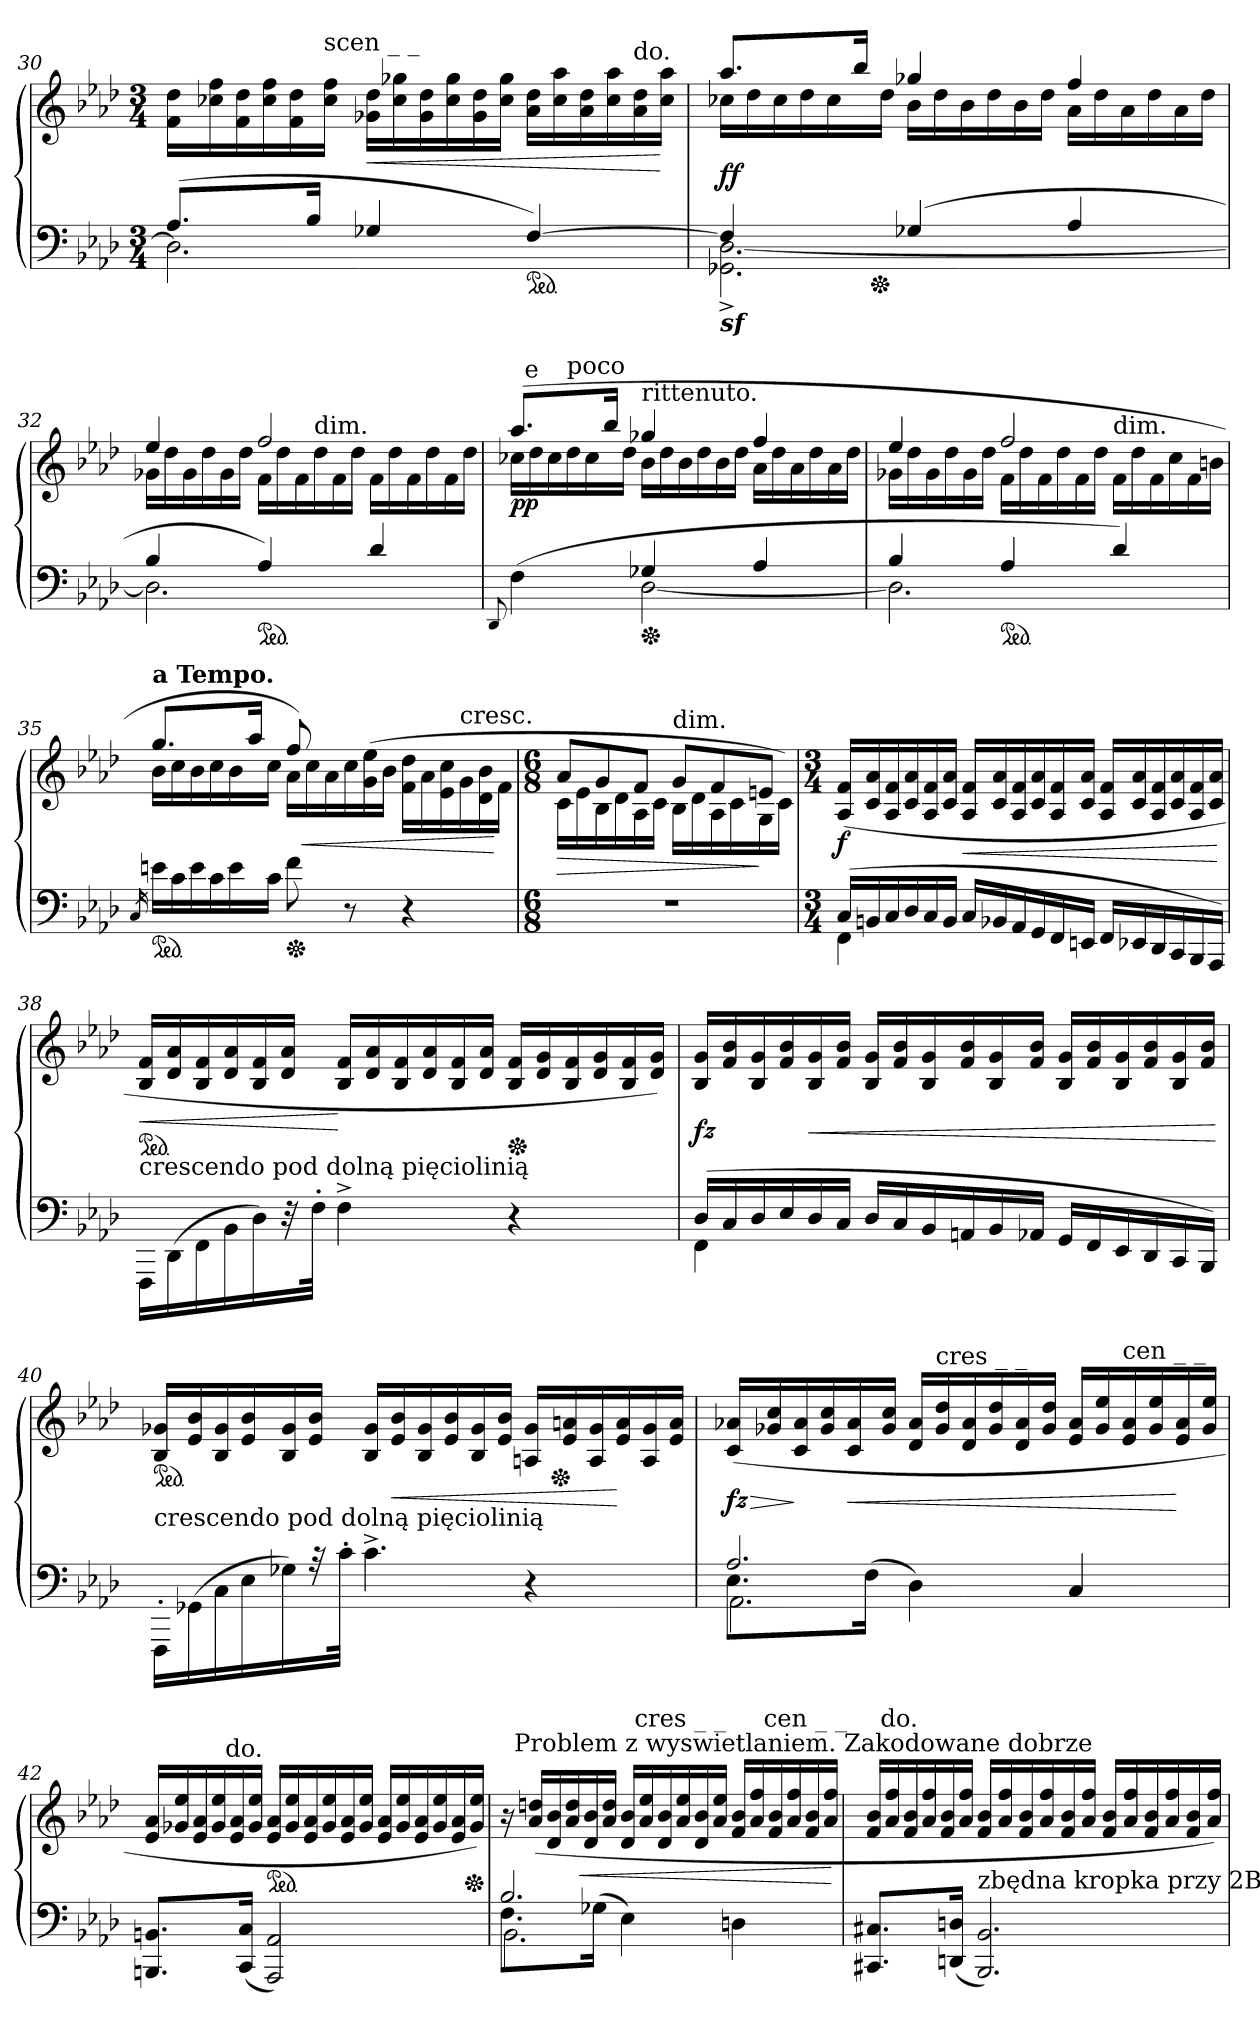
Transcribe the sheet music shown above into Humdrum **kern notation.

**kern	**kern	**dynam
*part1	*part1	*part1
*staff2	*staff1	*staff1/2
*clefF4	*clefG2	*
*k[b-e-a-d-]	*k[b-e-a-d-]	*
*M3/4	*M3/4	*
=30	=30	=30
*^	*	*
*	*	*Xtuplet	*
(<8.A-L	2.D-]	24f 24dd-LL	.
.	.	24cc-X 24ff	.
.	.	24f 24dd-	.
.	.	24cc- 24ff	.
.	.	24f 24dd-	.
16B-Jk	.	.	.
!	!	!LO:TX:a:t=scen _ _	!
.	.	24cc- 24ffJJ	.
4G-X	.	24g-X 24dd-LL	<
.	.	24cc- 24gg-X	.
.	.	24g- 24dd-	.
.	.	24cc- 24gg-	.
.	.	24g- 24dd-	.
.	.	24cc- 24gg-JJ	.
*ped	*	*	*
[4F)	.	24a- 24dd-LL	.
.	.	24cc- 24aa-	.
.	.	24a- 24dd-	.
.	.	24cc- 24aa-	.
!	!	!LO:TX:a:t=do.	!
.	.	24a- 24dd-	.
.	.	24cc- 24aa-JJ	[
=31	=31	=31	=31
*	*	*^	*
!LO:TX:b:Bi:t=sf	!	!	!	!
4F]	2.GG-X^ [2.D-^	8.aa-L	24cc-XLL	ff
.	.	.	24dd-	.
.	.	.	24cc-	.
.	.	.	24dd-	.
.	.	.	24cc-	.
.	.	16bb-Jk	.	.
*Xped	*	*	*	*
.	.	.	24dd-JJ	.
(>4G-X	.	4gg-X	24b-LL	.
.	.	.	24dd-	.
.	.	.	24b-	.
.	.	.	24dd-	.
.	.	.	24b-	.
.	.	.	24dd-JJ	.
4A-	.	4ff	24a-LL	.
.	.	.	24dd-	.
.	.	.	24a-	.
.	.	.	24dd-	.
.	.	.	24a-	.
.	.	.	24dd-JJ	.
=32	=32	=32	=32	=32
4B-	2.D-]	4ee-	24g-XLL	.
.	.	.	24dd-	.
.	.	.	24g-	.
.	.	.	24dd-	.
.	.	.	24g-	.
.	.	.	24dd-JJ	.
*ped	*	*	*	*
4A-)	.	2ff	24fLL	.
.	.	.	24dd-	.
.	.	.	24f	.
!	!	!	!LO:TX:a:t=dim.	!
.	.	.	24dd-	.
.	.	.	24f	.
.	.	.	24dd-JJ	.
4d-	.	.	24fLL	.
.	.	.	24dd-	.
.	.	.	24f	.
.	.	.	24dd-	.
.	.	.	24f	.
.	.	.	24dd-JJ	.
=33	=33	=33	=33	=33
8qqDD-/	.	.	.	.
(>4F	4rEEyy	(>8.aa-L	24cc-XLL	pp
!	!	!	!LO:TX:a:t=e	!
.	.	.	24dd-	.
.	.	.	24cc-	.
!	!	!	!LO:TX:a:t=poco	!
.	.	.	24dd-	.
.	.	.	24cc-	.
.	.	16bb-Jk	.	.
.	.	.	24dd-JJ	.
!	!	!LO:TX:a:t=rittenuto.	!	!
*Xped	*	*	*	*
4G-X	[2D-	4gg-X	24b-LL	.
.	.	.	24dd-	.
.	.	.	24b-	.
.	.	.	24dd-	.
.	.	.	24b-	.
.	.	.	24dd-JJ	.
4A-	.	4ff	24a-LL	.
.	.	.	24dd-	.
.	.	.	24a-	.
.	.	.	24dd-	.
.	.	.	24a-	.
.	.	.	24dd-JJ	.
=34	=34	=34	=34	=34
4B-	2.D-]	4ee-	24g-XLL	.
.	.	.	24dd-	.
.	.	.	24g-	.
.	.	.	24dd-	.
.	.	.	24g-	.
.	.	.	24dd-JJ	.
*ped	*	*	*	*
4A-	.	2ff	24fLL	.
.	.	.	24dd-	.
.	.	.	24f	.
.	.	.	24dd-	.
.	.	.	24f	.
.	.	.	24dd-JJ	.
!	!	!	!LO:TX:a:t=dim.	!
4d-)	.	.	24fLL	.
.	.	.	24dd-	.
.	.	.	24f	.
.	.	.	24cc	.
.	.	.	24f	.
.	.	.	24bnJJ	.
*v	*v	*	*	*
=35	=35	=35	=35
16qC/	.	.	.
*Xtuplet	*	*	*
!	!LO:TX:a:B:t=a Tempo.	!	!
*ped	*	*	*
24enLL	8.ggL	24b-LL	.
24c	.	24cc	.
24e	.	24b-	.
24c	.	24cc	.
24e	.	24b-	.
.	16aa-Jk	.	.
24cJJ	.	24ccJJ	.
*Xped	*	*	*
8f	8ff)	24a-LL	.
.	.	24cc	<
.	.	24a-	.
8r	8rgggyy	24cc	.
.	.	(>24g 24ee-	.
.	.	24b-JJ	.
4r	4rbbbyy	24f\ 24dd-\LL	.
.	.	24a-	.
.	.	24e- 24cc	.
!	!	!LO:TX:a:t=cresc.	!
.	.	24g	.
.	.	24d- 24b-	.
.	.	24fJJ	[
=36	=36	=36	=36
*M6/8	*M6/8	*	*
2.r	8a-L	16cLL	>
.	.	16e-	.
.	8g	16B-	.
.	.	16d-	.
.	8fJ	16A-	.
.	.	16cJJ	.
!	!LO:TX:a:t=dim.	!	!
.	8gL	16B-LL	.
.	.	16d-	.
.	8f	16A-	.
.	.	16c	.
.	8enJ	16G	]
.	.	16cJJ)	.
*	*v	*v	*
=37	=37	=37
*M3/4	*M3/4	*
*^	*^	*
!	!	!LO:TX:a:t=con fuoco.	!	!
*	*	*v	*v	*
(<24CLL	4FF	(>24A- 24fLL	f
24BBn	.	24c 24a-	.
24C	.	24A- 24f	.
24D-	.	24c 24a-	.
24C	.	24A- 24f	.
24BBJJ	.	24c 24a-JJ	.
24CLL	2rAAAyy	24A- 24fLL	<
24BB-X	.	24c 24a-	.
24AA-	.	24A- 24f	.
24GG	.	24c 24a-	.
24FF	.	24A- 24f	.
24EEnJJ	.	24c 24a-JJ	.
24FFLL	.	24A- 24fLL	.
24EE-X	.	24c 24a-	.
24DD-	.	24A- 24f	.
24CC	.	24c 24a-	.
24BBB-	.	24A- 24f	.
24AAA-JJ)	.	24c 24a-JJ	.
*v	*v	*	*
.	.	[
=38	=38	=38
!LO:TX:a:t=crescendo pod dolną pięciolinią	!	!
!	!	!LO:HP:b
*	*ped	*
24FFFLL	24B- 24fLL	<
(24DD-\	24d- 24a-	.
24FF	24B- 24f	.
24BB-	24d- 24a-	.
24D-)	24B- 24f	.
48r	24d- 24a-JJ	.
48F'JJk	.	.
4F^	24B- 24fLL	[
.	24d- 24a-	.
.	24B- 24f	.
.	24d- 24a-	.
.	24B- 24f	.
.	24d- 24a-JJ	.
*	*Xped	*
4r	24B- 24fLL	.
.	24d- 24g	.
.	24B- 24f	.
.	24d- 24g	.
.	24B- 24f	.
.	24d- 24gJJ)	.
=39	=39	=39
*^	*	*
(<24D-LL	4FF	24B- 24gLL	fz
24C	.	24f 24b-	.
24D-	.	24B- 24g	.
24E-	.	24f 24b-	.
24D-	.	24B- 24g	<
24CJJ	.	24f 24b-JJ	.
24D-LL	8ryy	24B- 24gLL	.
24C	.	24f 24b-	.
24BB-	.	24B- 24g	.
24AAn	4ryy	24f 24b-	.
24BB-	.	24B- 24g	.
24AA-XJJ	.	24f 24b-JJ	.
24GGLL	.	24B- 24gLL	.
24FF	.	24f 24b-	.
24EE-	.	24B- 24g	.
24DD-	8ryy	24f 24b-	.
24CC	.	24B- 24g	.
24BBB-JJ)	.	24f 24b-JJ	.
*v	*v	*	*
.	.	[
=40	=40	=40
!LO:TX:a:t=crescendo pod dolną pięciolinią	!	!
*	*ped	*
24FFF'\LL	24B- 24g-XLL	.
(>24GG-X	24e- 24b-	.
24C	24B- 24g-	.
24E-	24e- 24b-	.
24G-X)	24B- 24g-	.
48r	24e- 24b-JJ	.
48c'JJk	.	.
!LO:N:vis=4.	!	!
4c^	24B- 24g-LL	.
.	24e- 24b-	<
.	24B- 24g-	.
.	24e- 24b-	.
.	24B- 24g-	.
.	24e- 24b-JJ	.
4r	24An 24g-LL	.
*	*Xped	*
.	24e- 24an	.
.	24A 24g-	.
.	24e- 24a	[
.	24A 24g-	.
.	24e- 24aJJ	.
=41	=41	=41
*^	*	*
*	*^	*	*
8.E-\L	2.A-/	2.AA-\	(>24c 24a-XLL	> fz
.	.	.	24g-X 24cc	.
.	.	.	24c 24a-	]
.	.	.	24g- 24cc	.
.	.	.	24c 24a-	<
(>16FJk	.	.	.	.
.	.	.	24g- 24ccJJ	.
4D-\)	.	.	24d- 24a-LL	.
!	!	!	!LO:TX:a:t=cres _ _	!
.	.	.	24g- 24dd-	.
.	.	.	24d- 24a-	.
.	.	.	24g- 24dd-	.
.	.	.	24d- 24a-	.
.	.	.	24g- 24dd-JJ	.
4C	.	.	24e- 24a-LL	.
.	.	.	24g- 24ee-	.
!	!	!	!LO:TX:a:t=cen _ _	!
.	.	.	24e- 24a-	.
.	.	.	24g- 24ee-	.
.	.	.	24e- 24a-	[
.	.	.	24g- 24ee-JJ	.
*v	*v	*v	*	*
=42	=42	=42
8.BBBn 8.BBnL	24e- 24a-LL	.
.	24g-X 24ee-	.
.	24e- 24a-	.
.	24g- 24ee-	.
!	!LO:TX:a:t=do.	!
.	24e- 24a-	.
(16CC 16CJk	.	.
.	24g- 24ee-JJ	.
*	*ped	*
2AAA- 2AA-)	24e- 24a-LL	.
.	24g- 24ee-	.
.	24e- 24a-	.
.	24g- 24ee-	.
.	24e- 24a-	.
.	24g- 24ee-JJ	.
.	24e- 24a-LL	.
.	24g- 24ee-	.
.	24e- 24a-	.
.	24g- 24ee-	.
.	24e- 24a-	.
*	*Xped	*
.	24g- 24ee-JJ)	.
=43	=43	=43
*^	*	*
*	*^	*	*
8.F\L	2.B-/	2.BB-\	24r	.
!	!	!	!LO:TX:a:t=Problem z wyswietlaniem. Zakodowane dobrze	!
.	.	.	(>24a-/ 24ddn/LL	.
.	.	.	24d- 24b-	.
.	.	.	24a-/ 24dd/	.
.	.	.	24d-/ 24b-/	<
(>16G-XJk	.	.	.	.
.	.	.	24a-/ 24dd/JJ	.
4E-\)	.	.	24d- 24b-LL	.
!	!	!	!LO:TX:a:t=cres _ _	!
.	.	.	24a-/ 24ee-/	.
.	.	.	24d- 24b-	.
.	.	.	24a-/ 24ee-/	.
.	.	.	24d- 24b-	.
.	.	.	24a-/ 24ee-/JJ	.
4Dn\	.	.	24f/ 24b-/LL	.
.	.	.	24a-/ 24ff/	.
!	!	!	!LO:TX:a:t=cen _ _	!
.	.	.	24f 24b-	.
.	.	.	24a-/ 24ff/	.
.	.	.	24f 24b-	.
.	.	.	24a-/ 24ff/JJ	.
*v	*v	*v	*	*
.	.	[
=44	=44	=44
8.CC#X 8.C#XL	24f/ 24b-/LL	.
!	!LO:TX:a:t=do.	!
.	24a- 24ff	.
.	24f 24b-	.
.	24a- 24ff	.
.	24f 24b-	.
(16DDn 16DnJk	.	.
.	24a- 24ffJJ	.
!LO:TX:a:t=zbędna kropka przy 2BB-	!	!
!LO:N:vis=2.	!	!
2BBB- 2BB-)	24f/ 24b-/LL	.
.	24a- 24ff	.
.	24f 24b-	.
.	24a- 24ff	.
.	24f 24b-	.
.	24a- 24ffJJ	.
.	24f/ 24b-/LL	.
.	24a- 24ff	.
.	24f 24b-	.
.	24a- 24ff	.
.	24f 24b-	.
.	24a- 24ffJJ)	.
=	=	=
*-	*-	*-
